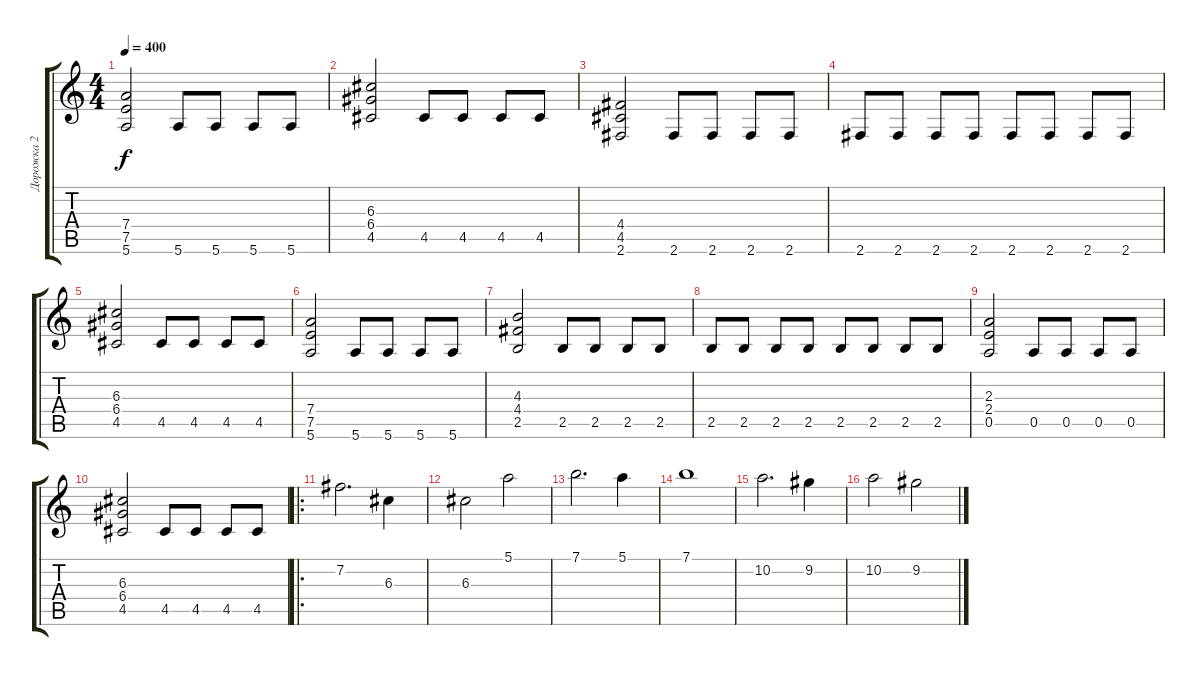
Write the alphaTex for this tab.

\track ("Дорожка 2" "Дорожка 2") {instrument overdrivenguitar}
\staff {score tabs}
\tuning (E4 B3 G3 D3 A2 E2) {hide}
\ts (4 4)
\tempo 400
\clef g2
\ks c
(7.4 7.5 5.6).2{dy f} 5.6.8 5.6.8 5.6.8 5.6.8 |
(6.3 6.4 4.5).2 4.5.8 4.5.8 4.5.8 4.5.8 |
(4.4 4.5 2.6).2 2.6.8 2.6.8 2.6.8 2.6.8 |
2.6.8 2.6.8 2.6.8 2.6.8 2.6.8 2.6.8 2.6.8 2.6.8 |
(6.3 6.4 4.5).2 4.5.8 4.5.8 4.5.8 4.5.8 |
(7.4 7.5 5.6).2 5.6.8 5.6.8 5.6.8 5.6.8 |
(4.3 4.4 2.5).2 2.5.8 2.5.8 2.5.8 2.5.8 |
2.5.8 2.5.8 2.5.8 2.5.8 2.5.8 2.5.8 2.5.8 2.5.8 |
(2.3 2.4 0.5).2 0.5.8 0.5.8 0.5.8 0.5.8 |
(6.3 6.4 4.5).2 4.5.8 4.5.8 4.5.8 4.5.8 |
\ro
7.2.2{d} 6.3.4 |
6.3.2 5.1.2 |
7.1.2{d} 5.1.4 |
7.1.1 |
10.2.2{d} 9.2.4 |
10.2.2 9.2.2
